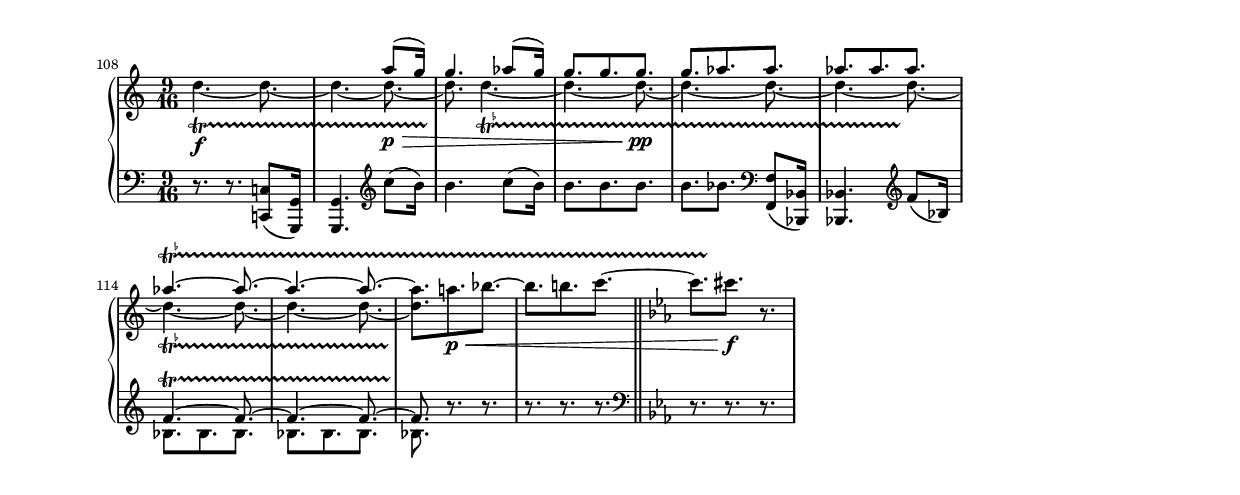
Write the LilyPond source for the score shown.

% DO NOT EDIT this file manually; it is automatically
% generated from Documentation/snippets/new
% Make any changes in Documentation/snippets/new/
% and then run scripts/auxiliar/makelsr.py
%
% This file is in the public domain.
%% Note: this file works from version 2.13.36
\version "2.13.36"
\include "english.ly"
#(set-global-staff-size 15)
\paper {
  ragged-right = ##t
  line-width = 17\cm
  indent = 0\cm
}

\header {
  lsrtags = "headwords"
  texidoc = ""
  doctitle = "headword"
} % begin verbatim


% NR 1.5 Simultaneous notes

% L. v. Beethoven, Op. 111
% Piano sonata 32
% Movt II - Arietta - Adagio molto semplice e cantabile
% measures 108 - 118

\layout {
  \context {
    \Score
    \override SpacingSpanner #'base-shortest-duration =
    #(ly:make-moment 1 18)
    \override NonMusicalPaperColumn #'line-break-system-details =
    #'((alignment-distances . (12)))
  }
}

trillFlat =
\once \override TrillSpanner #'(bound-details left text) = \markup {
  \concat {
    \musicglyph #"scripts.trill"
    \translate #'(-0.5 . 1.9)
    \fontsize #-7
    \with-dimensions #'(0 . 0) #'(0 . 0)
    \flat
  }
}

\new PianoStaff <<

  % RH
  \new Staff <<
    \clef treble
    \key c \major
    \time 9/16
    \set Score.currentBarNumber = #108

    % RH voice 1
    \new Voice {

      \voiceOne
      s4.
      s8.

      |

      s4.
      a''8 \p \> [ (
      g''16 ] )

      |

      g''4.
      af''8 [ (
      g''16 ] )

      |

      g''8. [
      g''8.
      g''8. \pp ]

      |

      g''8. [
      af''8.
      af''8. ]

      |

      af''8. [
      af''8.
      af''8. ]

      |
      \break

      \trillFlat
      af''4. \startTrillSpan
      ~
      af''8.
      ~

      |

      af''4.
      ~
      af''8.
      ~

      |

      \oneVoice
      <af'' d''>8. [
      a''8. \p \<
      bf''8. ]
      ~

      |

      bf''8. [
      b''8.
      c'''8. ]
      ~

      \bar "||"

      \key ef \major
      c'''8. [
      cs'''8. \f ] \stopTrillSpan
      r8.

    }

    % RH voice 2
    \new Voice {
      \voiceTwo
      \override Voice.TrillSpanner #'direction = #DOWN
      d''4. \f \startTrillSpan
      ~
      d''8.
      ~

      |

      d''4.
      ~
      d''8.
      ~

      |

      d''8. \stopTrillSpan
      \trillFlat
      d''4. \startTrillSpan
      ~

      |

      d''4.
      ~
      d''8.
      ~

      |

      d''4.
      ~
      d''8.
      ~

      |

      d''4.
      ~
      d''8. \stopTrillSpan
      ~

      |

      \trillFlat
      d''4. \startTrillSpan
      ~
      d''8.
      ~

      |

      d''4.
      ~
      d''8.
      ~

      |

      \once \override NoteColumn #'ignore-collision = ##t
      \hideNotes
      d''8. \stopTrillSpan
      s4.

      |

      s8.
      s8.

    }

  >>

  % LH staff
  \new Staff {
    \clef bass
    \key c \major
    \time 9/16

    r8.
    r8.
    <c! c,!>8 [ (
    <g, g,,>16 ] )

    |

    <g, g,,>4.
    \clef treble
    c''8 [ (
    b'16 ] )

    |

    b'4.
    c''8 [ (
    b'16 ] )

    |

    b'8. [
    b'8.
    b'8. ]

    |

    b'8. [
    bf'8. ]
    \clef bass
    <f f,>8 [ (
    <bf, bf,,>16 ] )

    |

    <bf, bf,,>4.
    \clef treble
    f'8 [ (
    bf16 ] )

    |

    <<

      \new Voice {
        \voiceOne
        \override Voice.TrillSpanner #'direction = #UP
        f'4. \startTrillSpan
        ~
        f'8.
        ~

        |

        f'4.
        ~
        f'8.
        ~

        |

        f'8. \stopTrillSpan
      }

      \new Voice {
        \voiceTwo
        \override Voice.TrillSpanner #'direction = #DOWN
        bf8. [
        bf8.
        bf8. ]

        |

        bf8. [
        bf8.
        bf8. ]

        |

        bf8.
      }

    >>

    \oneVoice
    r8.
    r8.

    |

    r8.
    r8.
    r8.
    \clef bass

    |

    \key ef \major
    r8.
    r8.
    r8.

  }

>>
